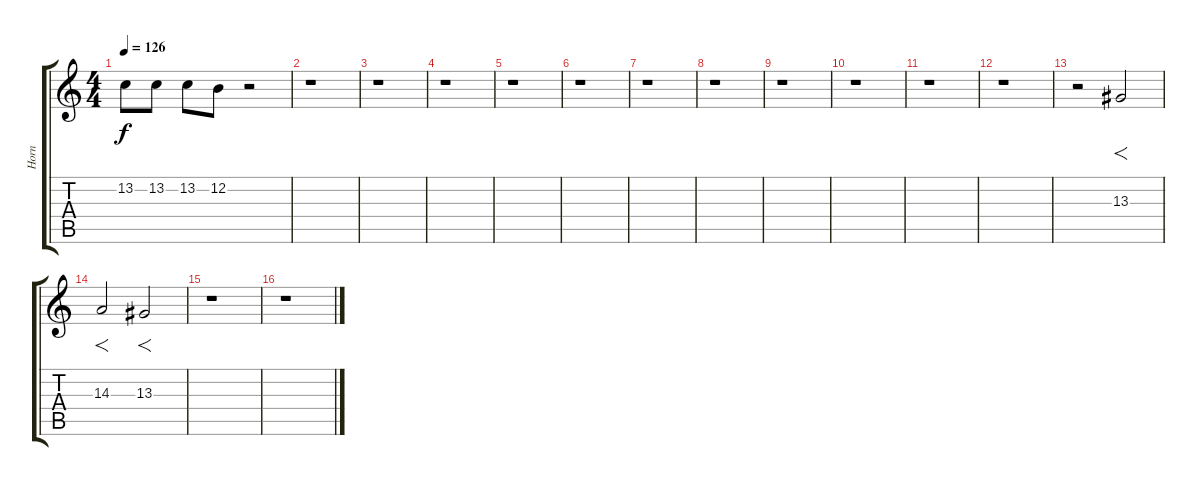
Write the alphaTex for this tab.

\track ("Horn" "Horn") {instrument englishhorn}
\staff {score tabs}
\tuning (E4 B3 G3 D3 A2 E2) {hide}
\ts (4 4)
\tempo 126
\clef g2
\ks c
13.2.8{dy f} 13.2.8 13.2.8 12.2.8 r.2 |
r.1 |
r.1 |
r.1 |
r.1 |
r.1 |
r.1 |
r.1 |
r.1 |
r.1 |
r.1 |
r.1 |
r.2 13.3.2{f} |
14.3.2{f} 13.3.2{f} |
r.1 |
r.1
